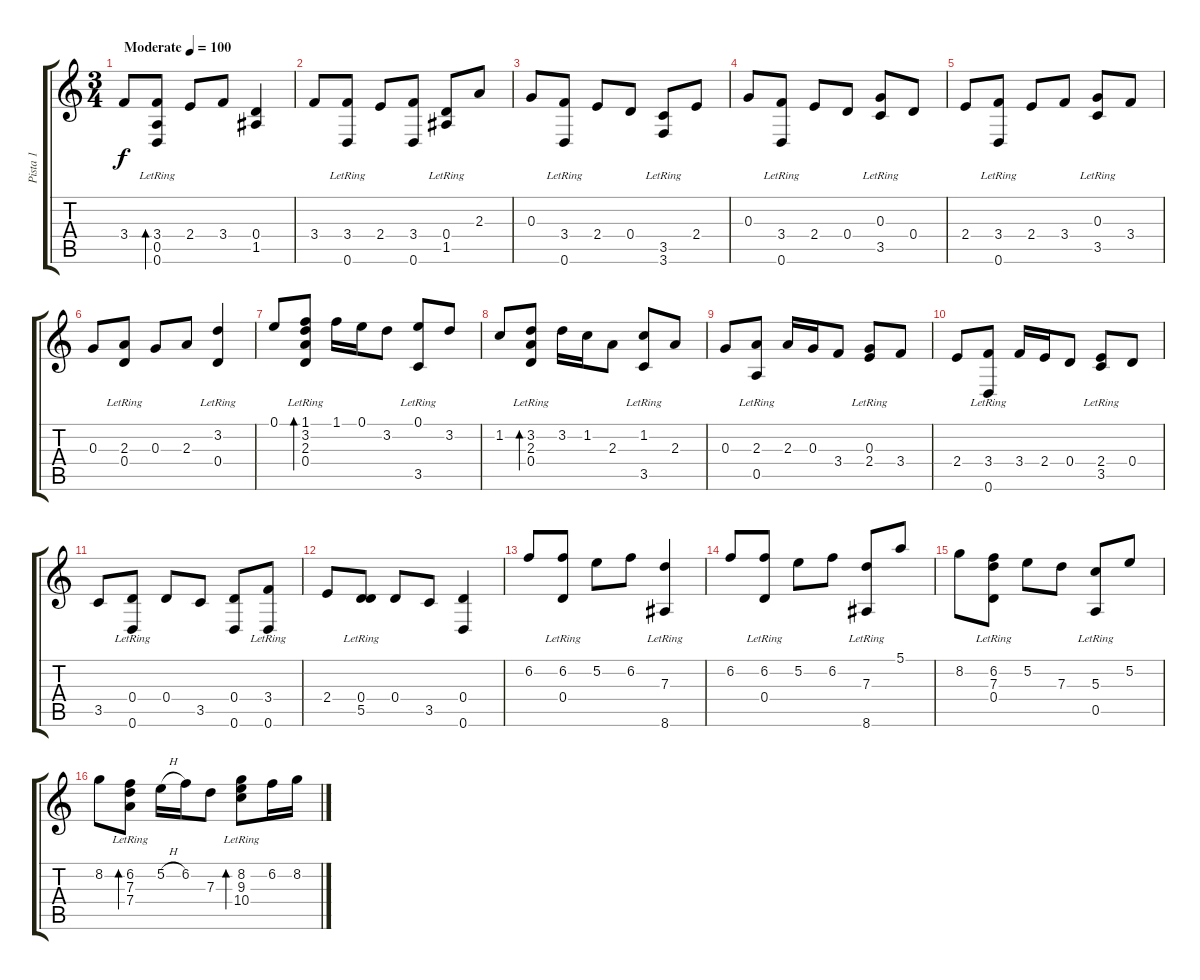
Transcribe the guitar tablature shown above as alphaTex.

\track ("Pista 1" "Pista 1") {instrument acousticguitarsteel}
\staff {score tabs}
\tuning (E4 B3 G3 D3 A2 D2) {hide}
\ts (3 4)
\tempo (100 "Moderate")
\clef g2
\ks c
3.4.8{dy f instrument acousticguitarsteel} (3.4 0.5{lr} 0.6{lr}).8{bd 120} 2.4.8 3.4.8 (0.4 1.5).4 |
3.4.8 (3.4 0.6{lr}).8 2.4.8 (3.4 0.6).8 (0.4 1.5{lr}).8 2.3.8 |
0.3.8 (3.4 0.6{lr}).8 2.4.8 0.4.8 (3.5 3.6{lr}).8 2.4.8 |
0.3.8 (3.4 0.6{lr}).8 2.4.8 0.4.8 (0.3 3.5{lr}).8 0.4.8 |
2.4.8 (3.4 0.6{lr}).8 2.4.8 3.4.8 (0.3 3.5{lr}).8 3.4.8 |
0.3.8 (2.3 0.4{lr}).8 0.3.8 2.3.8 (3.2 0.4{lr}).4 |
0.1.8 (1.1 3.2 2.3 0.4{lr}).8{bd 60} 1.1.16 0.1.16 3.2.8 (0.1 3.5{lr}).8 3.2.8 |
1.2.8 (3.2 2.3 0.4{lr}).8{bd 60} 3.2.16 1.2.16 2.3.8 (1.2 3.5{lr}).8 2.3.8 |
0.3.8 (2.3 0.5{lr}).8 2.3.16 0.3.16 3.4.8 (0.3 2.4{lr}).8 3.4.8 |
2.4.8 (3.4 0.6{lr}).8 3.4.16 2.4.16 0.4.8 (2.4 3.5{lr}).8 0.4.8 |
3.5.8 (0.4 0.6{lr}).8 0.4.8 3.5.8 (0.4 0.6).8 (3.4 0.6{lr}).8 |
2.4.8 (0.4 5.5{lr}).8 0.4.8 3.5.8 (0.4 0.6).4 |
6.2.8 (6.2{lr} 0.4{lr}).8 5.2.8 6.2.8 (7.3 8.6{lr}).4 |
6.2.8 (6.2 0.4{lr}).8 5.2.8 6.2.8 (7.3 8.6{lr}).8 5.1.8 |
8.2.8 (6.2 7.3 0.4{lr}).8 5.2.8 7.3.8 (5.3 0.5{lr}).8 5.2.8 |
8.2.8 (6.2 7.3 7.4{lr}).8{bd 60} 5.2{h}.16 6.2.16 7.3.8 (8.2 9.3 10.4{lr}).8{bd 120} 6.2.16 8.2.16
